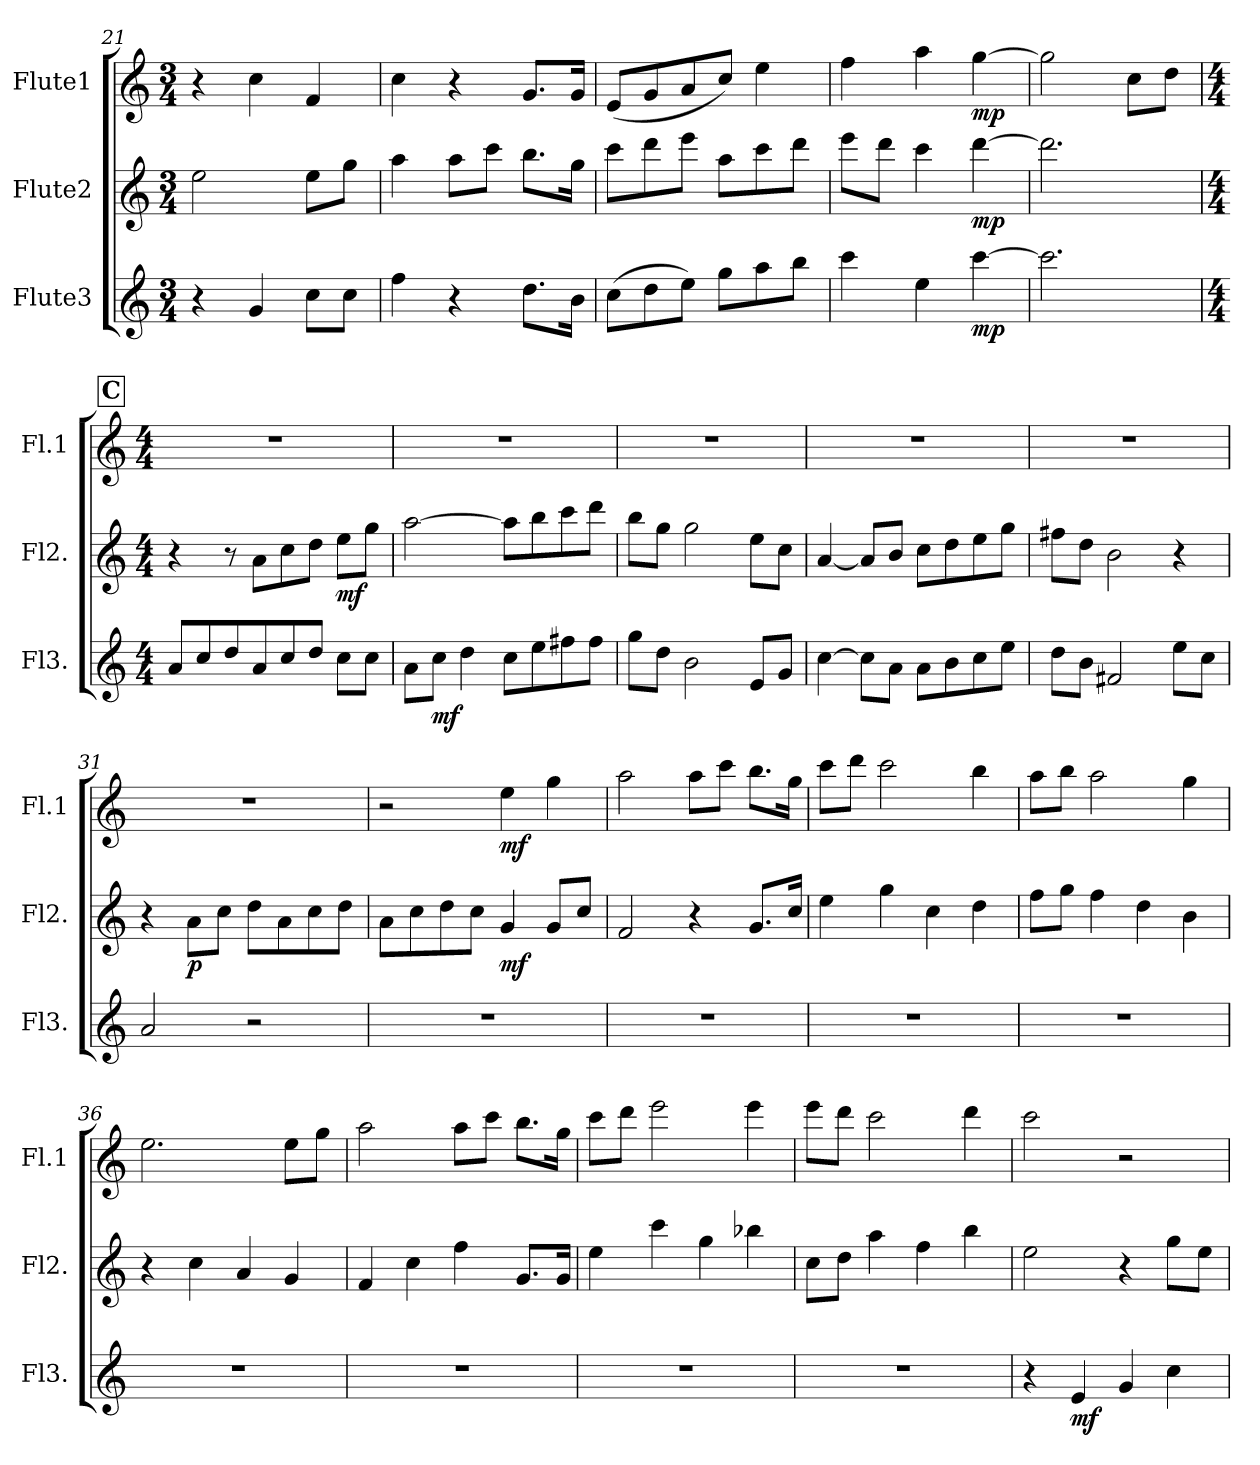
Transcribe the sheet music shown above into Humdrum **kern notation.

**kern	**dynam	**kern	**dynam	**kern	**dynam
*part3	*part3	*part2	*part2	*part1	*part1
*staff3	*staff3	*staff2	*staff2	*staff1	*staff1
*I"Flute3	*	*I"Flute2	*	*I"Flute1	*
*I'Fl3.	*	*I'Fl2.	*	*I'Fl.1	*
!!LO:LB:g=z
*clefG2	*	*clefG2	*	*clefG2	*
*k[]	*	*k[]	*	*k[]	*
*M3/4	*	*M3/4	*	*M3/4	*
=21	=21	=21	=21	=21	=21
4r	.	2eei\	.	4r	.
4g/	.	.	.	4cc\	.
8cc\L	.	8eei\L	.	4f/	.
8cc\J	.	8ggi\J	.	.	.
=22	=22	=22	=22	=22	=22
4ff\	.	4aai\	.	4cc\	.
4r	.	8aa\L	.	4r	.
.	.	8ccc\J	.	.	.
8.dd\L	.	8.bb\L	.	8.g/L	.
16b\Jk	.	16gg\Jk	.	16g/Jk	.
=23	=23	=23	=23	=23	=23
(8cc\L	.	8ccc\L	.	(8ei/L	.
8dd\	.	8ddd\	.	8gi/	.
8eei\J)	.	8eee\J	.	8ai/	.
8ggi\L	.	8aai\L	.	8cc/J)	.
8aai\	.	8ccci\	.	4ee\	.
8bb\J	.	8dddi\J	.	.	.
=24	=24	=24	=24	=24	=24
4ccc\	.	8eee\L	.	4ff\	.
.	.	8ddd\J	.	.	.
4ee\	.	4ccc\	.	4aa\	.
!	!LO:DY:b	!	!LO:DY:b	!	!LO:DY:b
[4ccc\	mp	[4ddd\	mp	[4gg\	mp
=25	=25	=25	=25	=25	=25
2.ccc\]	.	2.ddd\]	.	2gg\]	.
.	.	.	.	8cc\L	.
.	.	.	.	8dd\J	.
!!LO:REH:place=s1:a:B:fs=13.5337:t=C
=26	=26	=26	=26	=26	=26
*M4/4	*	*M4/4	*	*M4/4	*
8ai/L	.	4r	.	1r	.
8cci/	.	.	.	.	.
8ddi/	.	8r	.	.	.
8ai/	.	8ai\L	.	.	.
8cci/	.	8cci\	.	.	.
8ddi/J	.	8ddi\J	.	.	.
!	!	!	!LO:DY:b	!	!
8cc\L	.	8eei\L	mf	.	.
8cc\J	.	8ggi\J	.	.	.
=27	=27	=27	=27	=27	=27
8ai\L	.	[2aai\	.	1r	.
!	!LO:DY:b	!	!	!	!
8cci\J	mf	.	.	.	.
4ddi\	.	.	.	.	.
8cc\L	.	8aa\L]	.	.	.
8ee\	.	8bb\	.	.	.
8ff#X\	.	8ccc\	.	.	.
8ff#\J	.	8ddd\J	.	.	.
=28	=28	=28	=28	=28	=28
8gg\L	.	8bb\L	.	1r	.
8dd\J	.	8gg\J	.	.	.
2b\	.	2gg\	.	.	.
8e/L	.	8ee\L	.	.	.
8g/J	.	8cc\J	.	.	.
!!LO:LB:g=z
=29	=29	=29	=29	=29	=29
[4cc\	.	[4a/	.	1r	.
8cc\L]	.	8a/L]	.	.	.
8a\J	.	8b/J	.	.	.
8a\L	.	8cc\L	.	.	.
8b\	.	8dd\	.	.	.
8cc\	.	8ee\	.	.	.
8ee\J	.	8gg\J	.	.	.
=30	=30	=30	=30	=30	=30
8dd\L	.	8ff#X\L	.	1r	.
8b\J	.	8dd\J	.	.	.
2f#X/	.	2b\	.	.	.
8ee\L	.	4r	.	.	.
8cc\J	.	.	.	.	.
=31	=31	=31	=31	=31	=31
2a/	.	4r	.	1r	.
!	!	!	!LO:DY:b	!	!
.	.	8ai\L	p	.	.
.	.	8cci\J	.	.	.
2r	.	8ddi\L	.	.	.
.	.	8ai\	.	.	.
.	.	8cci\	.	.	.
.	.	8ddi\J	.	.	.
=32	=32	=32	=32	=32	=32
1r	.	8ai\L	.	2r	.
.	.	8cci\	.	.	.
.	.	8ddi\	.	.	.
.	.	8cci\J	.	.	.
!	!	!	!LO:DY:b	!	!LO:DY:b
.	.	4g/	mf	4eei\	mf
.	.	8g/L	.	4ggi\	.
.	.	8cc/J	.	.	.
=33	=33	=33	=33	=33	=33
1r	.	2f/	.	2aai\	.
.	.	4r	.	8aa\L	.
.	.	.	.	8ccc\J	.
.	.	8.g/L	.	8.bb\L	.
.	.	16cc/Jk	.	16gg\Jk	.
=34	=34	=34	=34	=34	=34
1r	.	4ee\	.	8ccc\L	.
.	.	.	.	8ddd\J	.
.	.	4gg\	.	2ccc\	.
.	.	4cc\	.	.	.
.	.	4ddi\	.	4bb\	.
=35	=35	=35	=35	=35	=35
1r	.	8ff\L	.	8aa\L	.
.	.	8gg\J	.	8bb\J	.
.	.	4ff\	.	2aa\	.
.	.	4dd\	.	.	.
.	.	4b\	.	4gg\	.
!!LO:PB:g=z
=36	=36	=36	=36	=36	=36
1r	.	4r	.	2.ee\	.
.	.	4cc\	.	.	.
.	.	4a/	.	.	.
.	.	4g/	.	8eei\L	.
.	.	.	.	8ggi\J	.
=37	=37	=37	=37	=37	=37
1r	.	4f/	.	2aai\	.
.	.	4cc\	.	.	.
.	.	4ff\	.	8aa\L	.
.	.	.	.	8ccc\J	.
.	.	8.g/L	.	8.bb\L	.
.	.	16g/Jk	.	16gg\Jk	.
=38	=38	=38	=38	=38	=38
1r	.	4ee\	.	8ccc\L	.
.	.	.	.	8ddd\J	.
.	.	4ccc\	.	2eee\	.
.	.	4gg\	.	.	.
.	.	4bb-X\	.	4eee\	.
=39	=39	=39	=39	=39	=39
1r	.	8cc\L	.	8eee\L	.
.	.	8dd\J	.	8ddd\J	.
.	.	4aa\	.	2ccc\	.
.	.	4ff\	.	.	.
.	.	4bb\	.	4ddd\	.
=40	=40	=40	=40	=40	=40
4r	.	2ee\	.	2ccc\	.
!	!LO:DY:b	!	!	!	!
4e/	mf	.	.	.	.
4g/	.	4r	.	2r	.
4cc\	.	8gg\L	.	.	.
.	.	8ee\J	.	.	.
=	=	=	=	=	=
*-	*-	*-	*-	*-	*-
